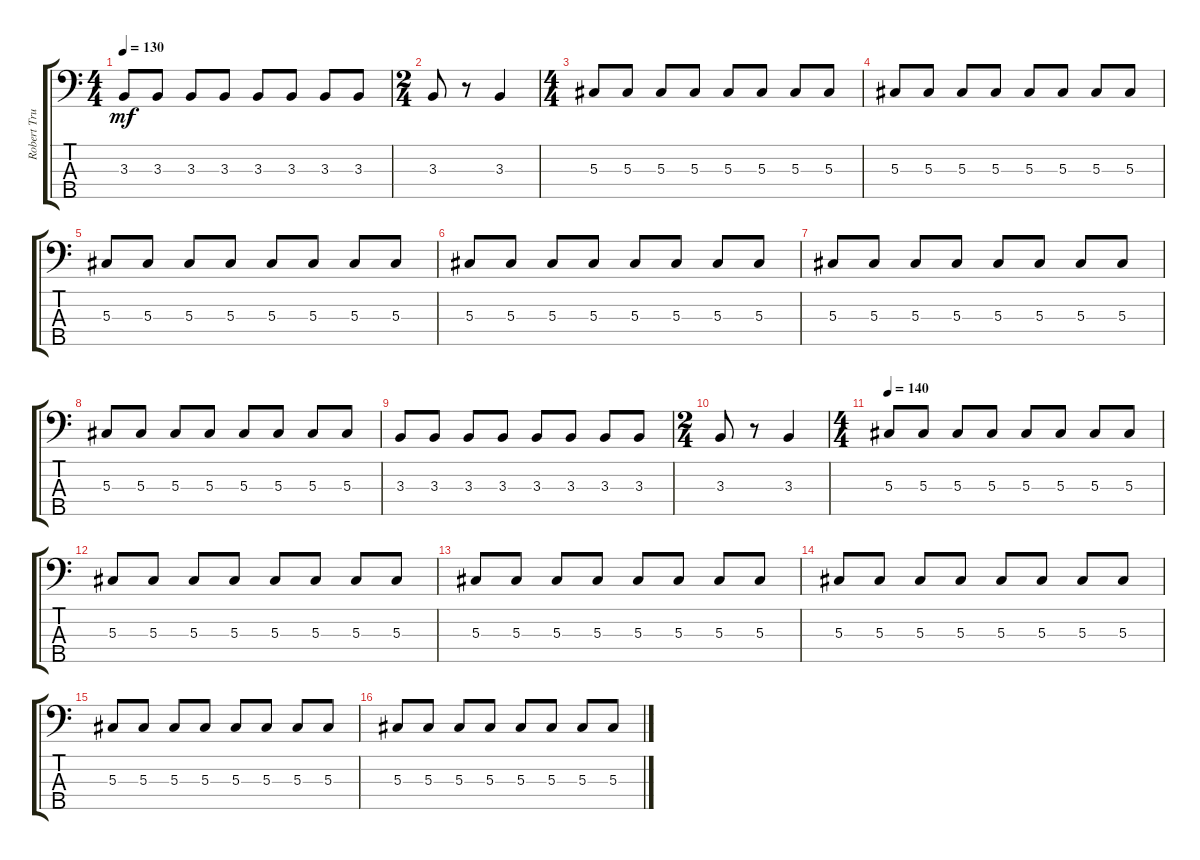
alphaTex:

\track ("Robert Trujillo" "Robert Tru") {instrument electricbassfinger}
\staff {score tabs}
\tuning (Gb2 Db2 Ab1 Eb1 Bb0) {hide}
\ts (4 4)
\tempo 130
\clef f4
\ks c
3.3.8{dy mf} 3.3.8 3.3.8 3.3.8 3.3.8 3.3.8 3.3.8 3.3.8 |
\ts (2 4)
3.3.8 r.8 3.3.4 |
\ts (4 4)
5.3.8 5.3.8 5.3.8 5.3.8 5.3.8 5.3.8 5.3.8 5.3.8 |
5.3.8 5.3.8 5.3.8 5.3.8 5.3.8 5.3.8 5.3.8 5.3.8 |
5.3.8 5.3.8 5.3.8 5.3.8 5.3.8 5.3.8 5.3.8 5.3.8 |
5.3.8 5.3.8 5.3.8 5.3.8 5.3.8 5.3.8 5.3.8 5.3.8 |
5.3.8 5.3.8 5.3.8 5.3.8 5.3.8 5.3.8 5.3.8 5.3.8 |
5.3.8 5.3.8 5.3.8 5.3.8 5.3.8 5.3.8 5.3.8 5.3.8 |
3.3.8 3.3.8 3.3.8 3.3.8 3.3.8 3.3.8 3.3.8 3.3.8 |
\ts (2 4)
3.3.8 r.8 3.3.4 |
\ts (4 4)
\tempo 140
5.3.8 5.3.8 5.3.8 5.3.8 5.3.8 5.3.8 5.3.8 5.3.8 |
5.3.8 5.3.8 5.3.8 5.3.8 5.3.8 5.3.8 5.3.8 5.3.8 |
5.3.8 5.3.8 5.3.8 5.3.8 5.3.8 5.3.8 5.3.8 5.3.8 |
5.3.8 5.3.8 5.3.8 5.3.8 5.3.8 5.3.8 5.3.8 5.3.8 |
5.3.8 5.3.8 5.3.8 5.3.8 5.3.8 5.3.8 5.3.8 5.3.8 |
5.3.8 5.3.8 5.3.8 5.3.8 5.3.8 5.3.8 5.3.8 5.3.8
